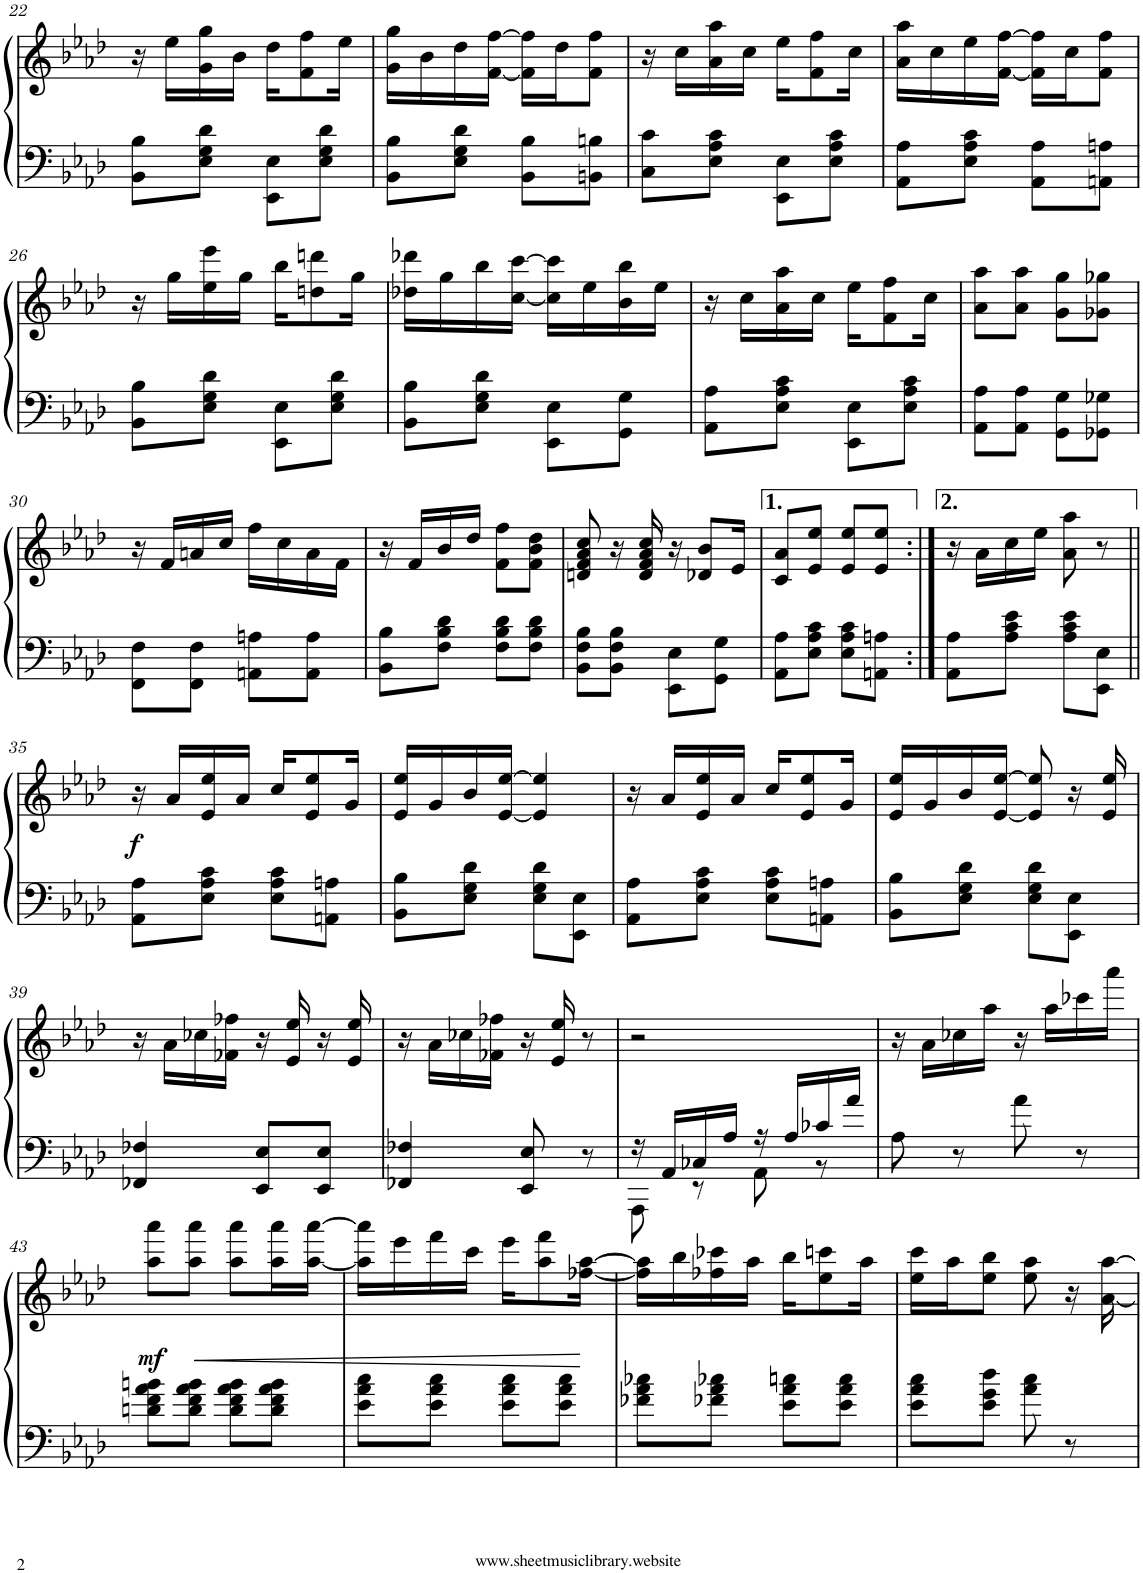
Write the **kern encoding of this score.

**kern	**kern	**dynam
*part1	*part1	*part1
*staff2	*staff1	*staff1/2
*I"Piano	*	*
*I'Pno	*	*
!!LO:PB:g=z
*clefF4	*clefG2	*
*k[b-e-a-d-]	*k[b-e-a-d-]	*
*M2/4	*M2/4	*
=22	=22	=22
8BB-\ 8B-\L	16r	.
.	16ee-\LL	.
8E-\ 8G\ 8d-\J	16g\ 16gg\	.
.	16b-\JJ	.
8EE-\ 8E-\L	16dd-\KL	.
.	8f\ 8ff\	.
8E-\ 8G\ 8d-\J	.	.
.	16ee-\Jk	.
=23	=23	=23
8BB-\ 8B-\L	16g\ 16gg\LL	.
.	16b-\	.
8E-\ 8G\ 8d-\J	16dd-\	.
.	[<16f\ [16ff\JJ	.
8BB-\ 8B-\L	16f\] 16ff\]LL	.
.	16dd-\J	.
8BBn\ 8Bn\J	8f\ 8ff\J	.
=24	=24	=24
8C\ 8c\L	16r	.
.	16cc\LL	.
8E-\ 8A-\ 8c\J	16a-\ 16aa-\	.
.	16cc\JJ	.
8EE-\ 8E-\L	16ee-\KL	.
.	8f\ 8ff\	.
8E-\ 8A-\ 8c\J	.	.
.	16cc\Jk	.
=25	=25	=25
8AA-\ 8A-\L	16a-\ 16aa-\LL	.
.	16cc\	.
8E-\ 8A-\ 8c\J	16ee-\	.
.	[<16f\ [16ff\JJ	.
8AA-\ 8A-\L	16f\] 16ff\]LL	.
.	16cc\J	.
8AAn\ 8An\J	8f\ 8ff\J	.
!!LO:LB:g=z
=26	=26	=26
8BB-\ 8B-\L	16r	.
.	16gg\LL	.
8E-\ 8G\ 8d-\J	16ee-\ 16eee-\	.
.	16gg\JJ	.
8EE-\ 8E-\L	16bb-\KL	.
.	8ddn\ 8dddn\	.
8E-\ 8G\ 8d-\J	.	.
.	16gg\Jk	.
=27	=27	=27
8BB-\ 8B-\L	16dd-X\ 16ddd-X\LL	.
.	16gg\	.
8E-\ 8G\ 8d-\J	16bb-\	.
.	[<16cc\ [16ccc\JJ	.
8EE-\ 8E-\L	16cc\] 16ccc\]LL	.
.	16ee-\	.
8GG\ 8G\J	16b-\ 16bb-\	.
.	16ee-\JJ	.
=28	=28	=28
8AA-\ 8A-\L	16r	.
.	16cc\LL	.
8E-\ 8A-\ 8c\J	16a-\ 16aa-\	.
.	16cc\JJ	.
8EE-\ 8E-\L	16ee-\KL	.
.	8f\ 8ff\	.
8E-\ 8A-\ 8c\J	.	.
.	16cc\Jk	.
=29	=29	=29
8AA-\ 8A-\L	8a-\ 8aa-\L	.
8AA-\ 8A-\J	8a-\ 8aa-\J	.
8GG\ 8G\L	8g\ 8gg\L	.
8GG-X\ 8G-X\J	8g-X\ 8gg-X\J	.
!!LO:LB:g=z
=30	=30	=30
8FF\ 8F\L	16r	.
.	16f/LL	.
8FF\ 8F\J	16an/	.
.	16cc/JJ	.
8AAn\ 8An\L	16ff\LL	.
.	16cc\	.
8AA\ 8A\J	16a\	.
.	16f\JJ	.
=31	=31	=31
8BB-\ 8B-\L	16r	.
.	16f/LL	.
8F\ 8B-\ 8d-\J	16b-/	.
.	16dd-/JJ	.
8F\ 8B-\ 8d-\L	8f\ 8ff\L	.
8F\ 8B-\ 8d-\J	8f\ 8b-\ 8dd-\J	.
=32	=32	=32
8BB-\ 8F\ 8B-\L	8dn/ 8f/ 8a-/ 8cc/	.
8BB-\ 8F\ 8B-\J	16r	.
.	16d/ 16f/ 16a-/ 16cc/	.
8EE-\ 8E-\L	16r	.
.	8d-X/ 8b-/L	.
8GG\ 8G\J	.	.
.	16e-/Jk	.
=33	=33	=33
8AA-\ 8A-\L	8c/ 8a-/L	.
8E-\ 8A-\ 8c\J	8e-/ 8ee-/J	.
8E-\ 8A-\ 8c\L	8e-/ 8ee-/L	.
8AAn\ 8An\J	8e-/ 8ee-/J	.
=34:|!	=34:|!	=34:|!
8AA-\ 8A-\L	16r	.
.	16a-\LL	.
8A-\ 8c\ 8e-\J	16cc\	.
.	16ee-\JJ	.
8A-\ 8c\ 8e-\L	8a-\ 8aa-\	.
8EE-\ 8E-\J	8r	.
!!LO:LB:g=z
=35||	=35||	=35||
!	!	!LO:DY:b
8AA-\ 8A-\L	16r	f
.	16a-/LL	.
8E-\ 8A-\ 8c\J	16e-/ 16ee-/	.
.	16a-/JJ	.
8E-\ 8A-\ 8c\L	16cc/KL	.
.	8e-/ 8ee-/	.
8AAn\ 8An\J	.	.
.	16g/Jk	.
=36	=36	=36
8BB-\ 8B-\L	16e-/ 16ee-/LL	.
.	16g/	.
8E-\ 8G\ 8d-\J	16b-/	.
.	[16e-/ [>16ee-/JJ	.
8E-\ 8G\ 8d-\L	4e-/] 4ee-/]	.
8EE-\ 8E-\J	.	.
=37	=37	=37
8AA-\ 8A-\L	16r	.
.	16a-/LL	.
8E-\ 8A-\ 8c\J	16e-/ 16ee-/	.
.	16a-/JJ	.
8E-\ 8A-\ 8c\L	16cc/KL	.
.	8e-/ 8ee-/	.
8AAn\ 8An\J	.	.
.	16g/Jk	.
=38	=38	=38
8BB-\ 8B-\L	16e-/ 16ee-/LL	.
.	16g/	.
8E-\ 8G\ 8d-\J	16b-/	.
.	[16e-/ [>16ee-/JJ	.
8E-\ 8G\ 8d-\L	8e-/] 8ee-/]	.
8EE-\ 8E-\J	16r	.
.	16e-/ 16ee-/	.
!!LO:LB:g=z
=39	=39	=39
4FF-X/ 4F-X/	16r	.
.	16a-\LL	.
.	16cc-X\	.
.	16f-X\ 16ff-X\JJ	.
8EE-/ 8E-/L	16r	.
.	16e-/ 16ee-/	.
8EE-/ 8E-/J	16r	.
.	16e-/ 16ee-/	.
=40	=40	=40
4FF-X/ 4F-X/	16r	.
.	16a-\LL	.
.	16cc-X\	.
.	16f-X\ 16ff-X\JJ	.
8EE-/ 8E-/	16r	.
.	16e-/ 16ee-/	.
8r	8r	.
=41	=41	=41
*^	*	*
16r	8AAA-\	2r	.
16AA-/LL	.	.	.
16C-X/	8r	.	.
16A-/JJ	.	.	.
16r	8AA-\	.	.
16A-/LL	.	.	.
16c-X/	8r	.	.
16a-/JJ	.	.	.
*v	*v	*	*
=42	=42	=42
8A-\	16r	.
.	16a-\LL	.
8r	16cc-X\	.
.	16aa-\JJ	.
8a-\	16r	.
.	16aa-\LL	.
8r	16ccc-X\	.
.	16aaa-\JJ	.
!!LO:LB:g=z
=43	=43	=43
!	!	!LO:HP:b
!	!	!LO:DY:n=1:b
8dn\ 8f\ 8a-\ 8bn\L	8aa-\ 8aaa-\L	< mf
8d\ 8f\ 8a-\ 8b\J	8aa-\ 8aaa-\J	.
8d\ 8f\ 8a-\ 8b\L	8aa-\ 8aaa-\L	.
8d\ 8f\ 8a-\ 8b\J	16aa-\ 16aaa-\L	.
.	[<16aa-\ [>16aaa-\JJ	.
=44	=44	=44
8e-\ 8a-\ 8cc\L	16aa-\] 16aaa-\]LL	.
.	16eee-\	.
8e-\ 8a-\ 8cc\J	16fff\	.
.	16ccc\JJ	.
8e-\ 8a-\ 8cc\L	16eee-\KL	.
.	8aa-\ 8fff\	.
8e-\ 8a-\ 8cc\J	.	.
.	[<16ff-X\ [16aa-\Jk	[
=45	=45	=45
8f-X\ 8a-\ 8cc-X\L	16ff-\] 16aa-\]LL	.
.	16bb-\	.
8f-X\ 8a-\ 8cc-X\J	16ff-X\ 16ccc-X\	.
.	16aa-\JJ	.
8e-\ 8a-\ 8ccn\L	16bb-\KL	.
.	8ee-\ 8cccn\	.
8e-\ 8a-\ 8cc\J	.	.
.	16aa-\Jk	.
=46	=46	=46
8e-\ 8a-\ 8cc\L	16ee-\ 16ccc\LL	.
.	16aa-\J	.
8e-\ 8g\ 8dd-\J	8ee-\ 8bb-\J	.
8a-\ 8cc\	8ee-\ 8aa-\	.
8r	16r	.
.	[<16a-\ [16aa-\	.
=	=	=
*-	*-	*-
